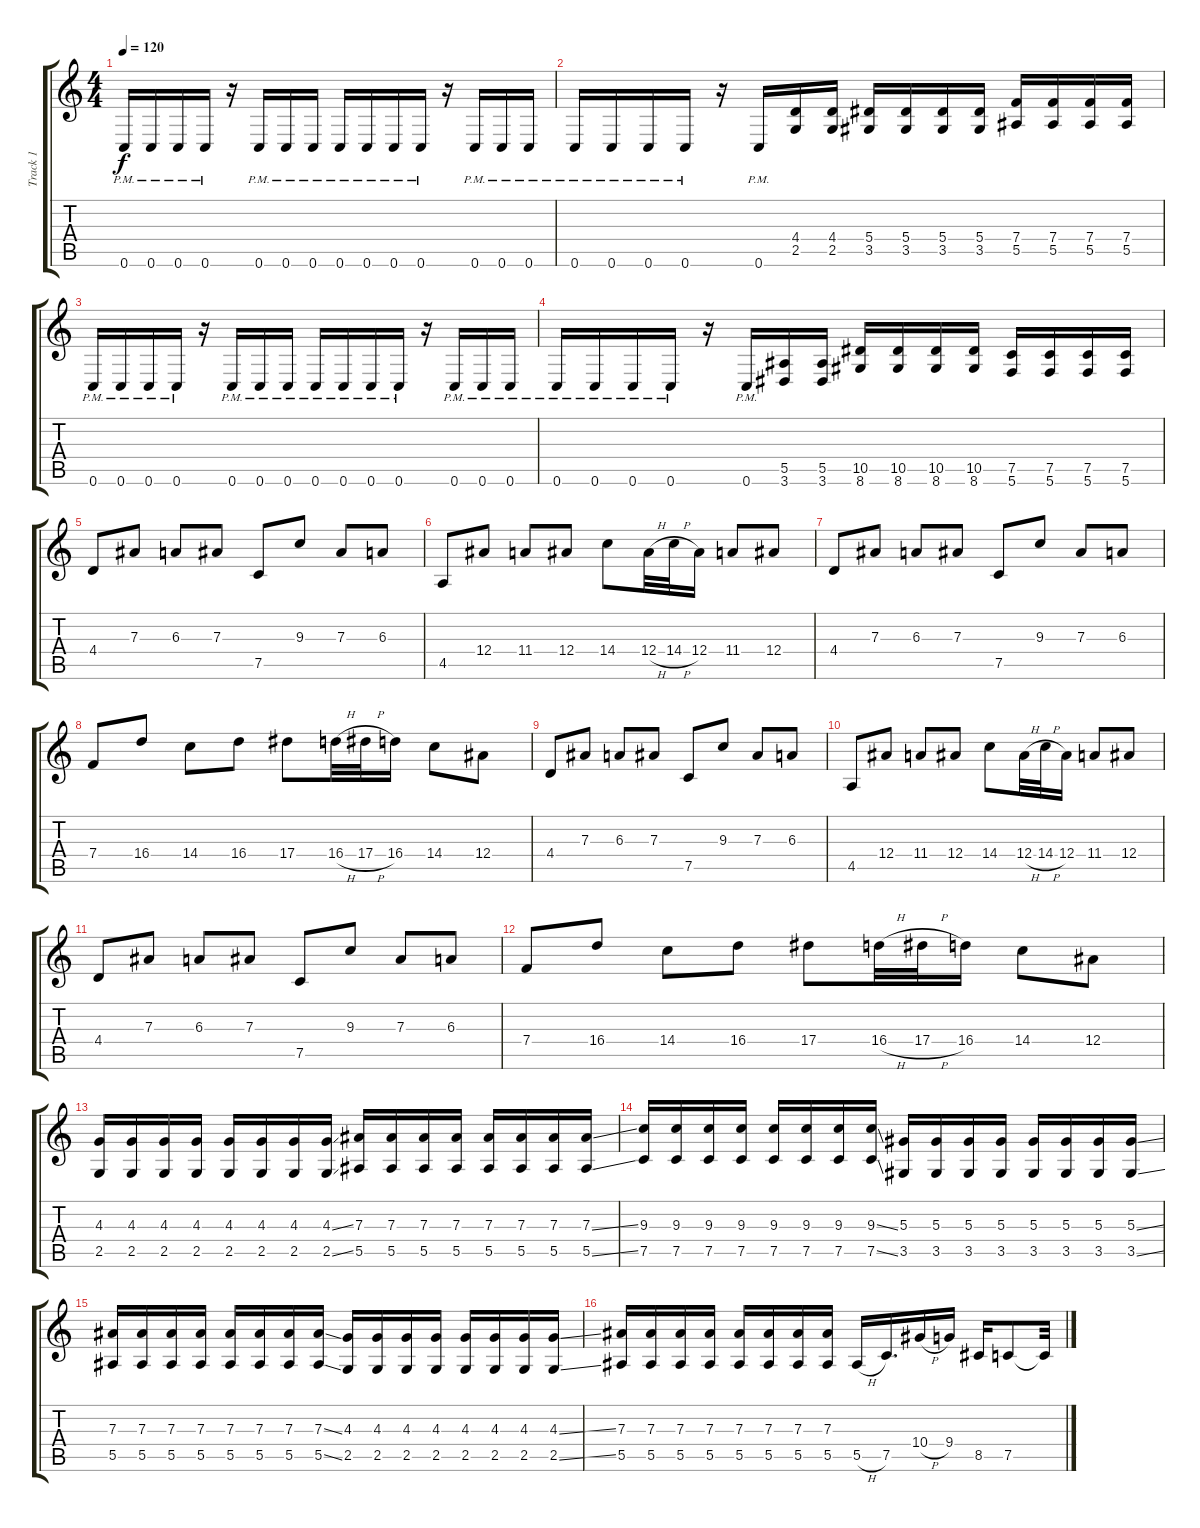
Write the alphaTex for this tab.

\track ("Track 1" "Track 1") {instrument distortionguitar}
\staff {score tabs}
\tuning (C4 G3 Eb3 Bb2 F2 C2) {hide}
\ts (4 4)
\tempo 120
\clef g2
\ks c
0.6{pm}.16{dy f} 0.6{pm}.16 0.6{pm}.16 0.6{pm}.16 r.16 0.6{pm}.16 0.6{pm}.16 0.6{pm}.16 0.6{pm}.16 0.6{pm}.16 0.6{pm}.16 0.6{pm}.16 r.16 0.6{pm}.16 0.6{pm}.16 0.6{pm}.16 |
0.6{pm}.16 0.6{pm}.16 0.6{pm}.16 0.6{pm}.16 r.16 0.6{pm}.16 (4.4 2.5).16 (4.4 2.5).16 (5.4 3.5).16 (5.4 3.5).16 (5.4 3.5).16 (5.4 3.5).16 (7.4 5.5).16 (7.4 5.5).16 (7.4 5.5).16 (7.4 5.5).16 |
0.6{pm}.16 0.6{pm}.16 0.6{pm}.16 0.6{pm}.16 r.16 0.6{pm}.16 0.6{pm}.16 0.6{pm}.16 0.6{pm}.16 0.6{pm}.16 0.6{pm}.16 0.6{pm}.16 r.16 0.6{pm}.16 0.6{pm}.16 0.6{pm}.16 |
0.6{pm}.16 0.6{pm}.16 0.6{pm}.16 0.6{pm}.16 r.16 0.6{pm}.16 (5.5 3.6).16 (5.5 3.6).16 (10.5 8.6).16 (10.5 8.6).16 (10.5 8.6).16 (10.5 8.6).16 (7.5 5.6).16 (7.5 5.6).16 (7.5 5.6).16 (7.5 5.6).16 |
4.4.8 7.3.8 6.3.8 7.3.8 7.5.8 9.3.8 7.3.8 6.3.8 |
4.5.8 12.4.8 11.4.8 12.4.8 14.4.8 12.4{h}.32 14.4{h}.32 12.4.16 11.4.8 12.4.8 |
4.4.8 7.3.8 6.3.8 7.3.8 7.5.8 9.3.8 7.3.8 6.3.8 |
7.4.8 16.4.8 14.4.8 16.4.8 17.4.8 16.4{h}.32 17.4{h}.32 16.4.16 14.4.8 12.4.8 |
4.4.8 7.3.8 6.3.8 7.3.8 7.5.8 9.3.8 7.3.8 6.3.8 |
4.5.8 12.4.8 11.4.8 12.4.8 14.4.8 12.4{h}.32 14.4{h}.32 12.4.16 11.4.8 12.4.8 |
4.4.8 7.3.8 6.3.8 7.3.8 7.5.8 9.3.8 7.3.8 6.3.8 |
7.4.8 16.4.8 14.4.8 16.4.8 17.4.8 16.4{h}.32 17.4{h}.32 16.4.16 14.4.8 12.4.8 |
(4.3 2.5).16 (4.3 2.5).16 (4.3 2.5).16 (4.3 2.5).16 (4.3 2.5).16 (4.3 2.5).16 (4.3 2.5).16 (4.3{ss} 2.5{ss}).16 (7.3 5.5).16 (7.3 5.5).16 (7.3 5.5).16 (7.3 5.5).16 (7.3 5.5).16 (7.3 5.5).16 (7.3 5.5).16 (7.3{ss} 5.5{ss}).16 |
(9.3 7.5).16 (9.3 7.5).16 (9.3 7.5).16 (9.3 7.5).16 (9.3 7.5).16 (9.3 7.5).16 (9.3 7.5).16 (9.3{ss} 7.5{ss}).16 (5.3 3.5).16 (5.3 3.5).16 (5.3 3.5).16 (5.3 3.5).16 (5.3 3.5).16 (5.3 3.5).16 (5.3 3.5).16 (5.3{ss} 3.5{ss}).16 |
(7.3 5.5).16 (7.3 5.5).16 (7.3 5.5).16 (7.3 5.5).16 (7.3 5.5).16 (7.3 5.5).16 (7.3 5.5).16 (7.3{ss} 5.5{ss}).16 (4.3 2.5).16 (4.3 2.5).16 (4.3 2.5).16 (4.3 2.5).16 (4.3 2.5).16 (4.3 2.5).16 (4.3 2.5).16 (4.3{ss} 2.5{ss}).16 |
(7.3 5.5).16 (7.3 5.5).16 (7.3 5.5).16 (7.3 5.5).16 (7.3 5.5).16 (7.3 5.5).16 (7.3 5.5).16 (7.3 5.5).16 5.5{h}.16 7.5.16{d} 10.4{h}.16 9.4.16 8.5.16 7.5.8 7.5{t}.32
